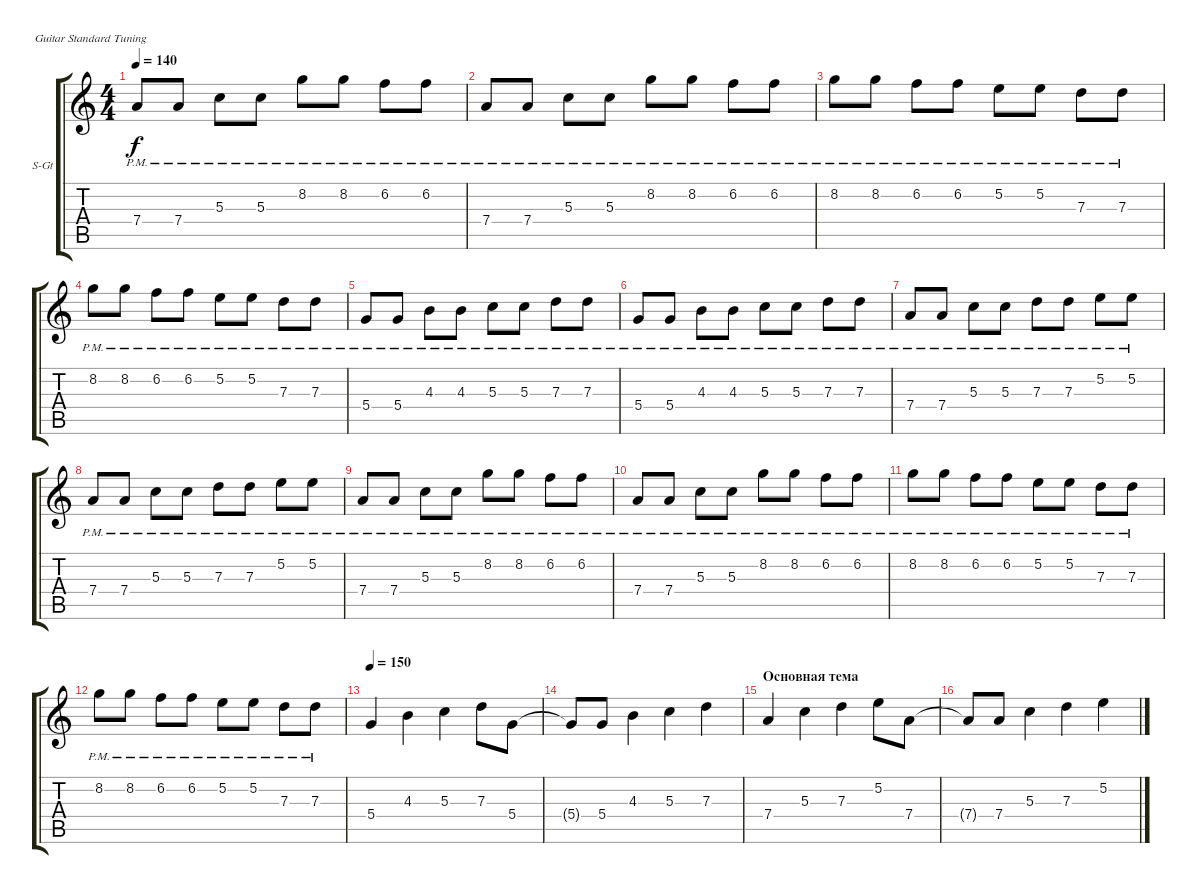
\bracketExtendMode groupsimilarinstruments
\firstSystemTrackNameOrientation horizontal
\otherSystemsTrackNameOrientation horizontal
\track ("Delay Effect" "S-Gt") {instrument acousticguitarsteel}
\staff {score tabs}
\tuning (E4 B3 G3 D3 A2 E2)
\ts (4 4)
\tempo 140
\clef g2
\scale
0.333333
\ks c
7.4{pm}.8{dy f} 7.4{pm}.8 5.3{pm}.8 5.3{pm}.8 8.2{pm}.8 8.2{pm}.8 6.2{pm}.8 6.2{pm}.8 |
\scale
0.333333 7.4{pm}.8 7.4{pm}.8 5.3{pm}.8 5.3{pm}.8 8.2{pm}.8 8.2{pm}.8 6.2{pm}.8 6.2{pm}.8 |
\scale
0.333333 8.2{pm}.8 8.2{pm}.8 6.2{pm}.8 6.2{pm}.8 5.2{pm}.8 5.2{pm}.8 7.3{pm}.8 7.3{pm}.8 |
\scale
0.333333 8.2{pm}.8 8.2{pm}.8 6.2{pm}.8 6.2{pm}.8 5.2{pm}.8 5.2{pm}.8 7.3{pm}.8 7.3{pm}.8 |
\scale
0.333333 5.4{pm}.8 5.4{pm}.8 4.3{pm}.8 4.3{pm}.8 5.3{pm}.8 5.3{pm}.8 7.3{pm}.8 7.3{pm}.8 |
\scale
0.333333 5.4{pm}.8 5.4{pm}.8 4.3{pm}.8 4.3{pm}.8 5.3{pm}.8 5.3{pm}.8 7.3{pm}.8 7.3{pm}.8 |
\scale
0.333333 7.4{pm}.8 7.4{pm}.8 5.3{pm}.8 5.3{pm}.8 7.3{pm}.8 7.3{pm}.8 5.2{pm}.8 5.2{pm}.8 |
\scale
0.333333 7.4{pm}.8 7.4{pm}.8 5.3{pm}.8 5.3{pm}.8 7.3{pm}.8 7.3{pm}.8 5.2{pm}.8 5.2{pm}.8 |
\scale
0.333333 7.4{pm}.8 7.4{pm}.8 5.3{pm}.8 5.3{pm}.8 8.2{pm}.8 8.2{pm}.8 6.2{pm}.8 6.2{pm}.8 |
\scale
0.333333 7.4{pm}.8 7.4{pm}.8 5.3{pm}.8 5.3{pm}.8 8.2{pm}.8 8.2{pm}.8 6.2{pm}.8 6.2{pm}.8 |
\scale
0.333333 8.2{pm}.8 8.2{pm}.8 6.2{pm}.8 6.2{pm}.8 5.2{pm}.8 5.2{pm}.8 7.3{pm}.8 7.3{pm}.8 |
\scale
0.333333 8.2{pm}.8 8.2{pm}.8 6.2{pm}.8 6.2{pm}.8 5.2{pm}.8 5.2{pm}.8 7.3{pm}.8 7.3{pm}.8 |
\tempo 150
\scale
0.333333 5.4.4 4.3.4 5.3.4 7.3.8 5.4.8 |
\scale
0.333333 5.4{t}.8 5.4.8 4.3.4 5.3.4 7.3.4 |
\section ("" "Основная тема")
\scale
0.333333 7.4.4 5.3.4 7.3.4 5.2.8 7.4.8 |
\scale
0.333333 7.4{t}.8 7.4.8 5.3.4 7.3.4 5.2.4
